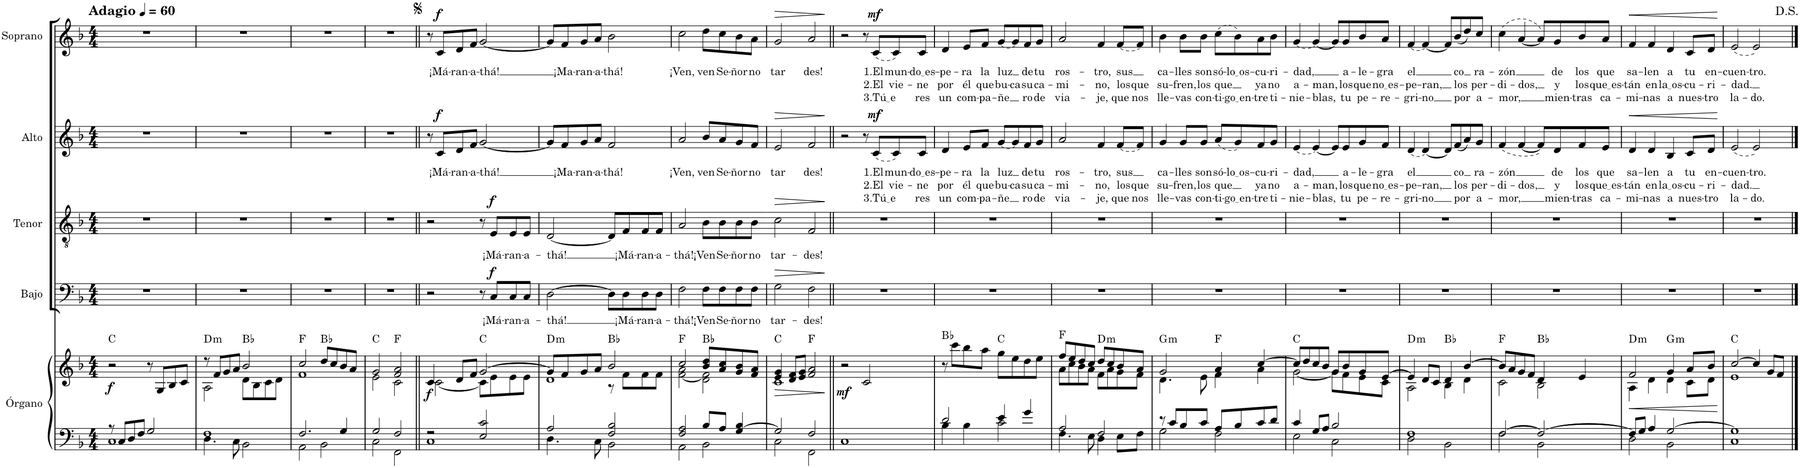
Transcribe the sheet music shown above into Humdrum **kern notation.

**kern	**kern	**dynam	**harte	**kern	**text	**dynam	**kern	**text	**dynam	**kern	**text	**text	**text	**dynam	**kern	**text	**text	**text	**dynam
*part5	*part5	*part5	*part5	*part4	*part4	*part4	*part3	*part3	*part3	*part2	*part2	*part2	*part2	*part2	*part1	*part1	*part1	*part1	*part1
*staff6	*staff5	*staff5/6	*	*staff4	*staff4	*staff4	*staff3	*staff3	*staff3	*staff2	*staff2	*staff2	*staff2	*staff2	*staff1	*staff1	*staff1	*staff1	*staff1
*I"Órgano	*	*	*	*I"Bajo	*	*	*I"Tenor	*	*	*I"Alto	*	*	*	*	*I"Soprano	*	*	*	*
*	*	*	*	*I'B.	*	*	*I'T.	*	*	*I'A.	*	*	*	*	*I'S.	*	*	*	*
*clefF4	*clefG2	*	*	*clefF4	*	*	*clefGv2	*	*	*clefG2	*	*	*	*	*clefG2	*	*	*	*
*k[b-]	*k[b-]	*	*	*k[b-]	*	*	*k[b-]	*	*	*k[b-]	*	*	*	*	*k[b-]	*	*	*	*
*M4/4	*M4/4	*	*	*M4/4	*	*	*M4/4	*	*	*M4/4	*	*	*	*	*M4/4	*	*	*	*
=1	=1	=1	=1	=1	=1	=1	=1	=1	=1	=1	=1	=1	=1	=1	=1	=1	=1	=1	=1
*^	*	*	*	*	*	*	*	*	*	*	*	*	*	*	*	*	*	*	*
!	!	!	!LO:DY:b	!	!	!	!	!	!	!	!	!	!	!	!	!	!	!	!	!
8r	1C	2r	f	C:maj	1r	.	.	1r	.	.	1r	.	.	.	.	1r	.	.	.	.
8C/L	.	.	.	.	.	.	.	.	.	.	.	.	.	.	.	.	.	.	.	.
8D/	.	.	.	.	.	.	.	.	.	.	.	.	.	.	.	.	.	.	.	.
8F/J	.	.	.	.	.	.	.	.	.	.	.	.	.	.	.	.	.	.	.	.
2G/	.	8r	.	.	.	.	.	.	.	.	.	.	.	.	.	.	.	.	.	.
.	.	8G/L	.	.	.	.	.	.	.	.	.	.	.	.	.	.	.	.	.	.
.	.	8B-/	.	.	.	.	.	.	.	.	.	.	.	.	.	.	.	.	.	.
.	.	8c/J	.	.	.	.	.	.	.	.	.	.	.	.	.	.	.	.	.	.
=2	=2	=2	=2	=2	=2	=2	=2	=2	=2	=2	=2	=2	=2	=2	=2	=2	=2	=2	=2	=2
*	*	*^	*	*	*	*	*	*	*	*	*	*	*	*	*	*	*	*	*	*
!	!	!	!	!	!LO:H:kt=m	!	!	!	!	!	!	!	!	!	!	!	!	!	!	!	!
1F	4.D\	8r	2A\	.	D:min	1r	.	.	1r	.	.	1r	.	.	.	.	1r	.	.	.	.
.	.	8f/L	.	.	.	.	.	.	.	.	.	.	.	.	.	.	.	.	.	.	.
.	.	8g/	.	.	.	.	.	.	.	.	.	.	.	.	.	.	.	.	.	.	.
.	8C\	8a/J	.	.	.	.	.	.	.	.	.	.	.	.	.	.	.	.	.	.	.
.	2BB-\	2b-/	8d\L	.	Bb:maj	.	.	.	.	.	.	.	.	.	.	.	.	.	.	.	.
.	.	.	8B-\	.	.	.	.	.	.	.	.	.	.	.	.	.	.	.	.	.	.
.	.	.	8c\	.	.	.	.	.	.	.	.	.	.	.	.	.	.	.	.	.	.
.	.	.	8d\J	.	.	.	.	.	.	.	.	.	.	.	.	.	.	.	.	.	.
=3	=3	=3	=3	=3	=3	=3	=3	=3	=3	=3	=3	=3	=3	=3	=3	=3	=3	=3	=3	=3	=3
2.F/	2AA\	2cc/	1f	.	F:maj	1r	.	.	1r	.	.	1r	.	.	.	.	1r	.	.	.	.
.	2BB-\	8dd/L	.	.	Bb:maj	.	.	.	.	.	.	.	.	.	.	.	.	.	.	.	.
.	.	8cc/	.	.	.	.	.	.	.	.	.	.	.	.	.	.	.	.	.	.	.
4G/	.	8b-/	.	.	.	.	.	.	.	.	.	.	.	.	.	.	.	.	.	.	.
.	.	8a/J	.	.	.	.	.	.	.	.	.	.	.	.	.	.	.	.	.	.	.
=4	=4	=4	=4	=4	=4	=4	=4	=4	=4	=4	=4	=4	=4	=4	=4	=4	=4	=4	=4	=4	=4
2G/	2C\	2g/	2e\	.	C:maj	1r	.	.	1r	.	.	1r	.	.	.	.	1r	.	.	.	.
2F/	2FF\	2f/ 2a/	2c\	.	F:maj	.	.	.	.	.	.	.	.	.	.	.	.	.	.	.	.
=5||	=5||	=5||	=5||	=5||	=5||	=5||	=5||	=5||	=5||	=5||	=5||	=5||	=5||	=5||	=5||	=5||	=5||	=5||	=5||	=5||	=5||
!	!	!	!	!LO:DY:b	!	!	!	!	!	!	!	!	!	!	!	!	!	!	!	!	!
2r	1C	4c/	[2c\	f	.	2r	.	.	2r	.	.	8r	.	.	.	.	8r	.	.	.	.
!	!	!	!	!	!	!	!	!	!	!	!	!	!LO:LY:b	!	!	!LO:DY:a	!	!LO:LY:b	!	!	!LO:DY:a
.	.	.	.	.	.	.	.	.	.	.	.	8c/L	¡Má-	.	.	f	8c/L	¡Má-	.	.	f
!	!	!	!	!	!	!	!	!	!	!	!	!	!LO:LY:b	!	!	!	!	!LO:LY:b	!	!	!
.	.	8d/L	.	.	.	.	.	.	.	.	.	8d/	-ran-	.	.	.	8d/	-ran-	.	.	.
!	!	!	!	!	!	!	!	!	!	!	!	!	!LO:LY:b	!	!	!	!	!LO:LY:b	!	!	!
.	.	8f/J	.	.	.	.	.	.	.	.	.	8f/J	-a-	.	.	.	8f/J	-a-	.	.	.
!	!	!	!	!	!	!	!	!	!	!	!	!	!LO:LY:b	!	!	!	!	!LO:LY:b	!	!	!
2E/ 2c/	.	[2g/	8c\L]	.	C:maj	8r	.	.	8r	.	.	[2g/	-thá!	.	.	.	[2g/	-thá!	.	.	.
!	!	!	!	!	!	!	!LO:LY:b	!LO:DY:a	!	!LO:LY:b	!LO:DY:a	!	!	!	!	!	!	!	!	!	!
.	.	.	8e\	.	.	8C/L	¡Má-	f	8E/L	¡Má-	f	.	.	.	.	.	.	.	.	.	.
!	!	!	!	!	!	!	!LO:LY:b	!	!	!LO:LY:b	!	!	!	!	!	!	!	!	!	!	!
.	.	.	8e\	.	.	8C/	-ran-	.	8E/	-ran-	.	.	.	.	.	.	.	.	.	.	.
!	!	!	!	!	!	!	!LO:LY:b	!	!	!LO:LY:b	!	!	!	!	!	!	!	!	!	!	!
.	.	.	8e\J	.	.	8C/J	-a-	.	8E/J	-a-	.	.	.	.	.	.	.	.	.	.	.
=6	=6	=6	=6	=6	=6	=6	=6	=6	=6	=6	=6	=6	=6	=6	=6	=6	=6	=6	=6	=6	=6
*	*	*	*^	*	*	*	*	*	*	*	*	*	*	*	*	*	*	*	*	*	*
!	!	!	!	!	!	!LO:H:kt=m	!	!LO:LY:b	!	!	!LO:LY:b	!	!	!	!	!	!	!	!	!	!	!
2A/	4.D\	8g/L]	1d	2ryy	.	D:min	[2D\	-thá!	.	[2D/	-thá!	.	8g/L]	.	.	.	.	8g/L]	.	.	.	.
!	!	!	!	!	!	!	!	!	!	!	!	!	!	!LO:LY:b	!	!	!	!	!LO:LY:b	!	!	!
.	.	8f/	.	.	.	.	.	.	.	.	.	.	8f/	¡Ma-	.	.	.	8f/	¡Ma-	.	.	.
!	!	!	!	!	!	!	!	!	!	!	!	!	!	!LO:LY:b	!	!	!	!	!LO:LY:b	!	!	!
.	.	8g/	.	.	.	.	.	.	.	.	.	.	8g/	-ran-	.	.	.	8g/	-ran-	.	.	.
!	!	!	!	!	!	!	!	!	!	!	!	!	!	!LO:LY:b	!	!	!	!	!LO:LY:b	!	!	!
.	8C\	8a/J	.	.	.	.	.	.	.	.	.	.	8a/J	-a-	.	.	.	8a/J	-a-	.	.	.
!	!	!	!	!	!	!	!	!	!	!	!	!	!	!LO:LY:b	!	!	!	!	!LO:LY:b	!	!	!
2F/ 2B-/	2BB-\	2b-/	.	8r	.	Bb:maj	8D\L]	.	.	8D/L]	.	.	2f/	-thá!	.	.	.	2b-\	-thá!	.	.	.
!	!	!	!	!	!	!	!	!LO:LY:b	!	!	!LO:LY:b	!	!	!	!	!	!	!	!	!	!	!
.	.	.	.	8f\L	.	.	8D\	¡Má-	.	8F/	¡Má-	.	.	.	.	.	.	.	.	.	.	.
!	!	!	!	!	!	!	!	!LO:LY:b	!	!	!LO:LY:b	!	!	!	!	!	!	!	!	!	!	!
.	.	.	.	8f\	.	.	8D\	-ran-	.	8F/	-ran-	.	.	.	.	.	.	.	.	.	.	.
!	!	!	!	!	!	!	!	!LO:LY:b	!	!	!LO:LY:b	!	!	!	!	!	!	!	!	!	!	!
.	.	.	.	8f\J	.	.	8D\J	-a-	.	8F/J	-a-	.	.	.	.	.	.	.	.	.	.	.
=7	=7	=7	=7	=7	=7	=7	=7	=7	=7	=7	=7	=7	=7	=7	=7	=7	=7	=7	=7	=7	=7	=7
!	!	!	!	!	!	!	!	!LO:LY:b	!	!	!LO:LY:b	!	!	!LO:LY:b	!	!	!	!	!LO:LY:b	!	!	!
*	*	*	*v	*v	*	*	*	*	*	*	*	*	*	*	*	*	*	*	*	*	*	*
2F/ 2A/	2AA\	2cc/	[2f\ 2a\	.	F:maj	2F\	-thá!	.	2A/	-thá!	.	2a/	¡Ven,	.	.	.	2cc\	¡Ven,	.	.	.
!	!	!	!	!	!	!	!LO:LY:b	!	!	!LO:LY:b	!	!	!LO:LY:b	!	!	!	!	!LO:LY:b	!	!	!
8B-/L	2BB-\	8b-/ 8dd/L	2d\ 2f\]	.	Bb:maj	8F\L	¡Ven	.	8B-\L	¡Ven	.	8b-/L	ven	.	.	.	8dd\L	ven	.	.	.
!	!	!	!	!	!	!	!LO:LY:b	!	!	!LO:LY:b	!	!	!LO:LY:b	!	!	!	!	!LO:LY:b	!	!	!
8A/J	.	8a/ 8cc/	.	.	.	8F\	Se-	.	8B-\	Se-	.	8a/	Se-	.	.	.	8cc\	Se-	.	.	.
!	!	!	!	!	!	!	!LO:LY:b	!	!	!LO:LY:b	!	!	!LO:LY:b	!	!	!	!	!LO:LY:b	!	!	!
[4G/ 4B-/	.	8g/ 8b-/	.	.	.	8F\	-ñor	.	8B-\	-ñor	.	8g/	-ñor	.	.	.	8b-\	-ñor	.	.	.
!	!	!	!	!	!	!	!LO:LY:b	!	!	!LO:LY:b	!	!	!LO:LY:b	!	!	!	!	!LO:LY:b	!	!	!
.	.	8f/ 8a/J	.	.	.	8F\J	no	.	8B-\J	no	.	8f/J	no	.	.	.	8a\J	no	.	.	.
=8-	=8-	=8-	=8-	=8-	=8-	=8-	=8-	=8-	=8-	=8-	=8-	=8-	=8-	=8-	=8-	=8-	=8-	=8-	=8-	=8-	=8-
!	!	!	!	!LO:HP:b	!	!	!LO:LY:b	!LO:HP:b	!	!LO:LY:b	!LO:HP:b	!	!LO:LY:b	!	!	!LO:HP:b	!	!LO:LY:b	!	!	!LO:HP:b
2G/]	2C\	4e/ 4g/	1c	>	C:maj	2G\	tar-	>	2c\	tar-	>	2e/	tar	.	.	>	2g/	tar	.	.	>
.	.	8d/ 8f/L	.	.	.	.	.	.	.	.	.	.	.	.	.	.	.	.	.	.	.
.	.	8e/ 8g/J	.	.	.	.	.	.	.	.	.	.	.	.	.	.	.	.	.	.	.
!	!	!	!	!	!	!	!LO:LY:b	!	!	!LO:LY:b	!	!	!LO:LY:b	!	!	!	!	!LO:LY:b	!	!	!
2F/	2FF\	2f/ 2a/	.	.	F:maj	2F\	-des!	.	2F/	-des!	.	2f/	des!	.	.	.	2a/	des!	.	.	.
*v	*v	*	*	*	*	*	*	*	*	*	*	*	*	*	*	*	*	*	*	*	*
*	*v	*v	*	*	*	*	*	*	*	*	*	*	*	*	*	*	*	*	*	*
.	.	]	.	.	.	]	.	.	]	.	.	.	.	]	.	.	.	.	]
=9||	=9||	=9||	=9||	=9||	=9||	=9||	=9||	=9||	=9||	=9||	=9||	=9||	=9||	=9||	=9||	=9||	=9||	=9||	=9||
!	!	!LO:DY:b	!	!	!	!	!	!	!	!	!	!	!	!	!	!	!	!	!
1C	2r	mf	.	1r	.	.	1r	.	.	2r	.	.	.	.	2r	.	.	.	.
.	2c/	.	.	.	.	.	.	.	.	8r	.	.	.	.	8r	.	.	.	.
!	!	!	!	!	!	!	!	!	!	!	!LO:LY:b	!LO:LY:b	!LO:LY:b	!LO:DY:a	!	!LO:LY:b	!LO:LY:b	!LO:LY:b	!LO:DY:a
.	.	.	.	.	.	.	.	.	.	(8c/L	1.El	2.El	3.Tú e	mf	(8c/L	1.El	2.El	3.Tú e	mf
!	!	!	!	!	!	!	!	!	!	!	!LO:LY:b	!LO:LY:b	!	!	!	!LO:LY:b	!LO:LY:b	!	!
.	.	.	.	.	.	.	.	.	.	8c/)	mun-	vie-	.	.	8c/)	mun-	vie-	.	.
!	!	!	!	!	!	!	!	!	!	!	!LO:LY:b	!LO:LY:b	!LO:LY:b	!	!	!LO:LY:b	!LO:LY:b	!LO:LY:b	!
.	.	.	.	.	.	.	.	.	.	8c/J	do es	-ne	res	.	8c/J	do es	-ne	res	.
=10	=10	=10	=10	=10	=10	=10	=10	=10	=10	=10	=10	=10	=10	=10	=10	=10	=10	=10	=10
*^	*	*	*	*	*	*	*	*	*	*	*	*	*	*	*	*	*	*	*
!	!	!	!	!	!	!	!	!	!	!	!	!LO:LY:b	!LO:LY:b	!LO:LY:b	!	!	!LO:LY:b	!LO:LY:b	!LO:LY:b	!
2d/	4B-\	8r	.	Bb:maj	1r	.	.	1r	.	.	4d/	-pe-	por	un	.	4d/	-pe-	por	un	.
.	.	8ccc\L	.	.	.	.	.	.	.	.	.	.	.	.	.	.	.	.	.	.
!	!	!	!	!	!	!	!	!	!	!	!	!LO:LY:b	!LO:LY:b	!LO:LY:b	!	!	!LO:LY:b	!LO:LY:b	!LO:LY:b	!
.	4B-\	8bb-\	.	.	.	.	.	.	.	.	8e/L	-ra	él	com-	.	8e/L	-ra	él	com-	.
!	!	!	!	!	!	!	!	!	!	!	!	!LO:LY:b	!LO:LY:b	!LO:LY:b	!	!	!LO:LY:b	!LO:LY:b	!LO:LY:b	!
.	.	8aa\J	.	.	.	.	.	.	.	.	8f/J	la	que	-pa-	.	8f/J	la	que	-pa-	.
!	!	!	!	!	!	!	!	!	!	!	!LO:T:dash	!LO:LY:b	!LO:LY:b	!LO:LY:b	!	!LO:T:dash	!LO:LY:b	!LO:LY:b	!LO:LY:b	!
4e/	2c\	8gg\L	.	C:maj	.	.	.	.	.	.	[8g/L	luz	bu-	-ñe	.	[8g/L	luz	bu-	-ñe	.
!	!	!	!	!	!	!	!	!	!	!	!	!	!LO:LY:b	!	!	!	!	!LO:LY:b	!	!
.	.	8ee\	.	.	.	.	.	.	.	.	8g/]	.	-ca	.	.	8g/]	.	-ca	.	.
!	!	!	!	!	!	!	!	!	!	!	!	!LO:LY:b	!LO:LY:b	!LO:LY:b	!	!	!LO:LY:b	!LO:LY:b	!LO:LY:b	!
4g/	.	8dd\	.	.	.	.	.	.	.	.	8f/	de	su	ro	.	8f/	de	su	ro	.
!	!	!	!	!	!	!	!	!	!	!	!	!LO:LY:b	!LO:LY:b	!LO:LY:b	!	!	!LO:LY:b	!LO:LY:b	!LO:LY:b	!
.	.	8ee\J	.	.	.	.	.	.	.	.	8g/J	tu	ca-	de	.	8g/J	tu	ca-	de	.
=11	=11	=11	=11	=11	=11	=11	=11	=11	=11	=11	=11	=11	=11	=11	=11	=11	=11	=11	=11	=11
*	*	*^	*	*	*	*	*	*	*	*	*	*	*	*	*	*	*	*	*	*
!	!	!	!	!	!	!	!	!	!	!	!	!	!LO:LY:b	!LO:LY:b	!LO:LY:b	!	!	!LO:LY:b	!LO:LY:b	!LO:LY:b	!
2A/	4.F\	8ff/L	8a\L	.	F:maj	1r	.	.	1r	.	.	2a/	ros-	-mi-	via-	.	2a/	ros-	-mi-	via-	.
.	.	8ee/	8cc\	.	.	.	.	.	.	.	.	.	.	.	.	.	.	.	.	.	.
.	.	8dd/	8b-\	.	.	.	.	.	.	.	.	.	.	.	.	.	.	.	.	.	.
.	8E\	8cc/J	8a\J	.	.	.	.	.	.	.	.	.	.	.	.	.	.	.	.	.	.
!	!	!	!	!	!LO:H:kt=m	!	!	!	!	!	!	!	!LO:LY:b	!LO:LY:b	!LO:LY:b	!	!	!LO:LY:b	!LO:LY:b	!LO:LY:b	!
2F/	4D\	8dd/L	8f\L	.	D:min	.	.	.	.	.	.	4f/	-tro,	-no,	-je,	.	4f/	-tro,	-no,	-je,	.
.	.	8cc/	8a\	.	.	.	.	.	.	.	.	.	.	.	.	.	.	.	.	.	.
!	!	!	!	!	!	!	!	!	!	!	!	!LO:T:dash	!LO:LY:b	!LO:LY:b	!LO:LY:b	!	!LO:T:dash	!LO:LY:b	!LO:LY:b	!LO:LY:b	!
.	8E\L	8b-/	8g\	.	.	.	.	.	.	.	.	[8f/L	sus	los	que	.	[8f/L	sus	los	que	.
!	!	!	!	!	!	!	!	!	!	!	!	!	!	!LO:LY:b	!LO:LY:b	!	!	!	!LO:LY:b	!LO:LY:b	!
.	8F\J	8a/J	8f\J	.	.	.	.	.	.	.	.	8f/J]	.	que	nos	.	8f/J]	.	que	nos	.
=12	=12	=12	=12	=12	=12	=12	=12	=12	=12	=12	=12	=12	=12	=12	=12	=12	=12	=12	=12	=12	=12
!	!	!	!	!	!LO:H:kt=m	!	!	!	!	!	!	!	!LO:LY:b	!LO:LY:b	!LO:LY:b	!	!	!LO:LY:b	!LO:LY:b	!LO:LY:b	!
8r	2G\	2g/	4.d\	.	G:min	1r	.	.	1r	.	.	4g/	ca-	su-	lle-	.	4b-\	ca-	su-	lle-	.
8c/L	.	.	.	.	.	.	.	.	.	.	.	.	.	.	.	.	.	.	.	.	.
!	!	!	!	!	!	!	!	!	!	!	!	!	!LO:LY:b	!LO:LY:b	!LO:LY:b	!	!	!LO:LY:b	!LO:LY:b	!LO:LY:b	!
8B-/	.	.	.	.	.	.	.	.	.	.	.	8g/L	-lles	-fren,	-vas	.	8b-\L	-lles	-fren,	-vas	.
!	!	!	!	!	!	!	!	!	!	!	!	!	!LO:LY:b	!LO:LY:b	!LO:LY:b	!	!	!LO:LY:b	!LO:LY:b	!LO:LY:b	!
8c/J	.	.	8e\	.	.	.	.	.	.	.	.	8g/J	son	los	con-	.	8b-\J	son	los	con-	.
!	!	!	!	!	!	!	!	!	!	!	!	!	!LO:LY:b	!LO:LY:b	!LO:LY:b	!	!	!LO:LY:b	!LO:LY:b	!LO:LY:b	!
8A/L	2F\	4a/	4f\	.	F:maj	.	.	.	.	.	.	(8a/L	só-	que	-ti-	.	(8cc\L	só-	que	-ti-	.
!	!	!	!	!	!	!	!	!	!	!	!	!	!LO:LY:b	!	!LO:LY:b	!	!	!LO:LY:b	!	!LO:LY:b	!
8B-/	.	.	.	.	.	.	.	.	.	.	.	8g/)	lo os	.	go en	.	8b-\)	lo os	.	go en	.
!	!	!	!	!	!	!	!	!	!	!	!	!	!LO:LY:b	!LO:LY:b	!LO:LY:b	!	!	!LO:LY:b	!LO:LY:b	!LO:LY:b	!
8c/	.	[4cc/	4a\	.	.	.	.	.	.	.	.	8f/	-cu-	ya	-tre	.	8a\	-cu-	ya	-tre	.
!	!	!	!	!	!	!	!	!	!	!	!	!	!LO:LY:b	!LO:LY:b	!LO:LY:b	!	!	!LO:LY:b	!LO:LY:b	!LO:LY:b	!
8d/J	.	.	.	.	.	.	.	.	.	.	.	8g/J	-ri-	no	ti-	.	8b-\J	-ri-	no	ti-	.
=13	=13	=13	=13	=13	=13	=13	=13	=13	=13	=13	=13	=13	=13	=13	=13	=13	=13	=13	=13	=13	=13
!	!	!	!	!	!	!	!	!	!	!	!	!LO:T:dash	!LO:LY:b	!LO:LY:b	!LO:LY:b	!	!LO:T:dash	!LO:LY:b	!LO:LY:b	!LO:LY:b	!
4c/	2E\	8cc/L]	[2g\	.	C:maj	1r	.	.	1r	.	.	[4e/	-dad,	a-	-nie-	.	[4g/	-dad,	a-	-nie-	.
.	.	8dd/	.	.	.	.	.	.	.	.	.	.	.	.	.	.	.	.	.	.	.
!	!	!	!	!	!	!	!	!	!	!	!	!	!	!LO:LY:b	!LO:LY:b	!	!	!	!LO:LY:b	!LO:LY:b	!
8G/L	.	8cc/	.	.	.	.	.	.	.	.	.	4e/_	.	-man,	-blas,	.	4g/_	.	-man,	-blas,	.
8A/J	.	8b-/J	.	.	.	.	.	.	.	.	.	.	.	.	.	.	.	.	.	.	.
2B-/	2C\	8g/L	8g\L]	.	.	.	.	.	.	.	.	8e/L]	.	.	.	.	8g/L]	.	.	.	.
!	!	!	!	!	!	!	!	!	!	!	!	!	!LO:LY:b	!LO:LY:b	!LO:LY:b	!	!	!LO:LY:b	!LO:LY:b	!LO:LY:b	!
.	.	8b-/	8f\	.	.	.	.	.	.	.	.	8e/	a-	los	tu	.	8g/	a-	los	tu	.
!	!	!	!	!	!	!	!	!	!	!	!	!	!LO:LY:b	!LO:LY:b	!LO:LY:b	!	!	!LO:LY:b	!LO:LY:b	!LO:LY:b	!
.	.	8g/	8e\	.	.	.	.	.	.	.	.	8g/	-le-	que	pe-	.	8b-/	-le-	que	pe-	.
!	!	!	!	!	!	!	!	!	!	!	!	!	!LO:LY:b	!LO:LY:b	!LO:LY:b	!	!	!LO:LY:b	!LO:LY:b	!LO:LY:b	!
.	.	[8e/J	8c\J	.	.	.	.	.	.	.	.	8f/J	-gra	no es	-re-	.	8a/J	-gra	no es	-re-	.
=14	=14	=14	=14	=14	=14	=14	=14	=14	=14	=14	=14	=14	=14	=14	=14	=14	=14	=14	=14	=14	=14
!	!	!	!	!	!LO:H:kt=m	!	!	!	!	!	!	!LO:T:dash	!LO:LY:b	!LO:LY:b	!LO:LY:b	!	!LO:T:dash	!LO:LY:b	!LO:LY:b	!LO:LY:b	!
1F	2D\	4e/]	2A\	.	D:min	1r	.	.	1r	.	.	[4d/	el	-pe-	-gri-	.	[4f/	el	-pe-	-gri-	.
!	!	!	!	!	!	!	!	!	!	!	!	!	!	!LO:LY:b	!LO:LY:b	!	!	!	!LO:LY:b	!LO:LY:b	!
.	.	8d/L	.	.	.	.	.	.	.	.	.	4d/_	.	-ran,	-no	.	4f/_	.	-ran,	-no	.
.	.	8c/J	.	.	.	.	.	.	.	.	.	.	.	.	.	.	.	.	.	.	.
.	2BB-\	4d/	4B-\	.	Bb:maj	.	.	.	.	.	.	8d/L]	.	.	.	.	8f/L]	.	.	.	.
!	!	!	!	!	!	!	!	!	!	!	!	!	!LO:LY:b	!LO:LY:b	!LO:LY:b	!	!	!LO:LY:b	!LO:LY:b	!LO:LY:b	!
.	.	.	.	.	.	.	.	.	.	.	.	(8f/	co	los	por	.	(8b-/	co	los	por	.
.	.	[4b-/	4d\	.	.	.	.	.	.	.	.	8a/)	.	.	.	.	8dd/)	.	.	.	.
!	!	!	!	!	!	!	!	!	!	!	!	!	!LO:LY:b	!LO:LY:b	!LO:LY:b	!	!	!LO:LY:b	!LO:LY:b	!LO:LY:b	!
.	.	.	.	.	.	.	.	.	.	.	.	8g/J	ra-	per-	a-	.	8cc/J	ra-	per-	a-	.
=15	=15	=15	=15	=15	=15	=15	=15	=15	=15	=15	=15	=15	=15	=15	=15	=15	=15	=15	=15	=15	=15
!	!	!	!	!	!	!	!	!	!	!	!	!	!LO:LY:b	!LO:LY:b	!LO:LY:b	!	!	!LO:LY:b	!LO:LY:b	!LO:LY:b	!
[2F/	2F\	8b-/L]	2c\	.	F:maj	1r	.	.	1r	.	.	(4f/	-zón	-di-	-mor,	.	(4cc\	-zón	-di-	-mor,	.
.	.	8a/	.	.	.	.	.	.	.	.	.	.	.	.	.	.	.	.	.	.	.
!	!	!	!	!	!	!	!	!	!	!	!	!	!	!LO:LY:b	!	!	!	!	!LO:LY:b	!	!
.	.	8g/	.	.	.	.	.	.	.	.	.	[4f/	.	-dos,	.	.	[4a/	.	-dos,	.	.
.	.	8f/J	.	.	.	.	.	.	.	.	.	.	.	.	.	.	.	.	.	.	.
2F/_	2BB-\	4d/	2B-\	.	Bb:maj	.	.	.	.	.	.	8f/L])	.	.	.	.	8a/L])	.	.	.	.
!	!	!	!	!	!	!	!	!	!	!	!	!	!LO:LY:b	!LO:LY:b	!LO:LY:b	!	!	!LO:LY:b	!LO:LY:b	!LO:LY:b	!
.	.	.	.	.	.	.	.	.	.	.	.	8d/	de	y	mien-	.	8g/	de	y	mien-	.
!	!	!	!	!	!	!	!	!	!	!	!	!	!LO:LY:b	!LO:LY:b	!LO:LY:b	!	!	!LO:LY:b	!LO:LY:b	!LO:LY:b	!
.	.	4e/	.	.	.	.	.	.	.	.	.	8f/	los	los	-tras	.	8b-/	los	los	-tras	.
!	!	!	!	!	!	!	!	!	!	!	!	!	!LO:LY:b	!LO:LY:b	!LO:LY:b	!	!	!LO:LY:b	!LO:LY:b	!LO:LY:b	!
.	.	.	.	.	.	.	.	.	.	.	.	8e/J	que	que es	ca-	.	8a/J	que	que es	ca-	.
=16	=16	=16	=16	=16	=16	=16	=16	=16	=16	=16	=16	=16	=16	=16	=16	=16	=16	=16	=16	=16	=16
!	!	!	!	!LO:HP:b	!LO:H:kt=m	!	!	!	!	!	!	!	!LO:LY:b	!LO:LY:b	!LO:LY:b	!LO:HP:b	!	!LO:LY:b	!LO:LY:b	!LO:LY:b	!LO:HP:b
8F/L]	2D\	2f/	4A\	<	D:min	1r	.	.	1r	.	.	4d/	sa-	-tán	-mi-	<	4f/	sa-	-tán	-mi-	<
8G/J	.	.	.	.	.	.	.	.	.	.	.	.	.	.	.	.	.	.	.	.	.
!	!	!	!	!	!	!	!	!	!	!	!	!	!LO:LY:b	!LO:LY:b	!LO:LY:b	!	!	!LO:LY:b	!LO:LY:b	!LO:LY:b	!
4A/	.	.	4d\	.	.	.	.	.	.	.	.	4d/	-len	en	-nas	.	4f/	-len	en	-nas	.
!	!	!	!	!	!LO:H:kt=m	!	!	!	!	!	!	!	!LO:LY:b	!LO:LY:b	!LO:LY:b	!	!	!LO:LY:b	!LO:LY:b	!LO:LY:b	!
[2G/	2BB-\	4g/	4d\	.	G:min	.	.	.	.	.	.	4B-/	a	la os	a	.	4d/	a	la os	a	.
!	!	!	!	!	!	!	!	!	!	!	!	!	!LO:LY:b	!LO:LY:b	!LO:LY:b	!	!	!LO:LY:b	!LO:LY:b	!LO:LY:b	!
.	.	8a/L	8c\L	.	.	.	.	.	.	.	.	8c/L	tu	-cu-	nues-	.	8c/L	tu	-cu-	nues-	.
!	!	!	!	!	!	!	!	!	!	!	!	!	!LO:LY:b	!LO:LY:b	!LO:LY:b	!	!	!LO:LY:b	!LO:LY:b	!LO:LY:b	!
.	.	8b-/J	8d\J	.	.	.	.	.	.	.	.	8d/J	en-	-ri-	-tro	.	8d/J	en-	-ri-	-tro	.
*v	*v	*	*	*	*	*	*	*	*	*	*	*	*	*	*	*	*	*	*	*	*
*	*v	*v	*	*	*	*	*	*	*	*	*	*	*	*	*	*	*	*	*	*
.	.	[	.	.	.	.	.	.	.	.	.	.	.	[	.	.	.	.	[
=17	=17	=17	=17	=17	=17	=17	=17	=17	=17	=17	=17	=17	=17	=17	=17	=17	=17	=17	=17
*^	*^	*	*	*	*	*	*	*	*	*	*	*	*	*	*	*	*	*	*
!	!	!	!	!	!	!	!	!	!	!	!	!	!LO:LY:b	!LO:LY:b	!LO:LY:b	!	!	!LO:LY:b	!LO:LY:b	!LO:LY:b	!
1G]	1C	[2cc/	1e	.	C:maj	1r	.	.	1r	.	.	(2e/	-cuen-	-dad.	la-	.	(2e/	-cuen-	-dad.	la-	.
!	!	!	!	!	!	!	!	!	!	!	!	!	!LO:LY:b	!	!LO:LY:b	!	!	!LO:LY:b	!	!LO:LY:b	!
.	.	4cc/]	.	.	.	.	.	.	.	.	.	2e/)	-tro.	.	-do.	.	2e/)	-tro.	.	-do.	.
.	.	8g/L	.	.	.	.	.	.	.	.	.	.	.	.	.	.	.	.	.	.	.
.	.	8f/J	.	.	.	.	.	.	.	.	.	.	.	.	.	.	.	.	.	.	.
*v	*v	*	*	*	*	*	*	*	*	*	*	*	*	*	*	*	*	*	*	*	*
*	*v	*v	*	*	*	*	*	*	*	*	*	*	*	*	*	*	*	*	*	*
==	==	==	==	==	==	==	==	==	==	==	==	==	==	==	==	==	==	==	==
*-	*-	*-	*-	*-	*-	*-	*-	*-	*-	*-	*-	*-	*-	*-	*-	*-	*-	*-	*-
